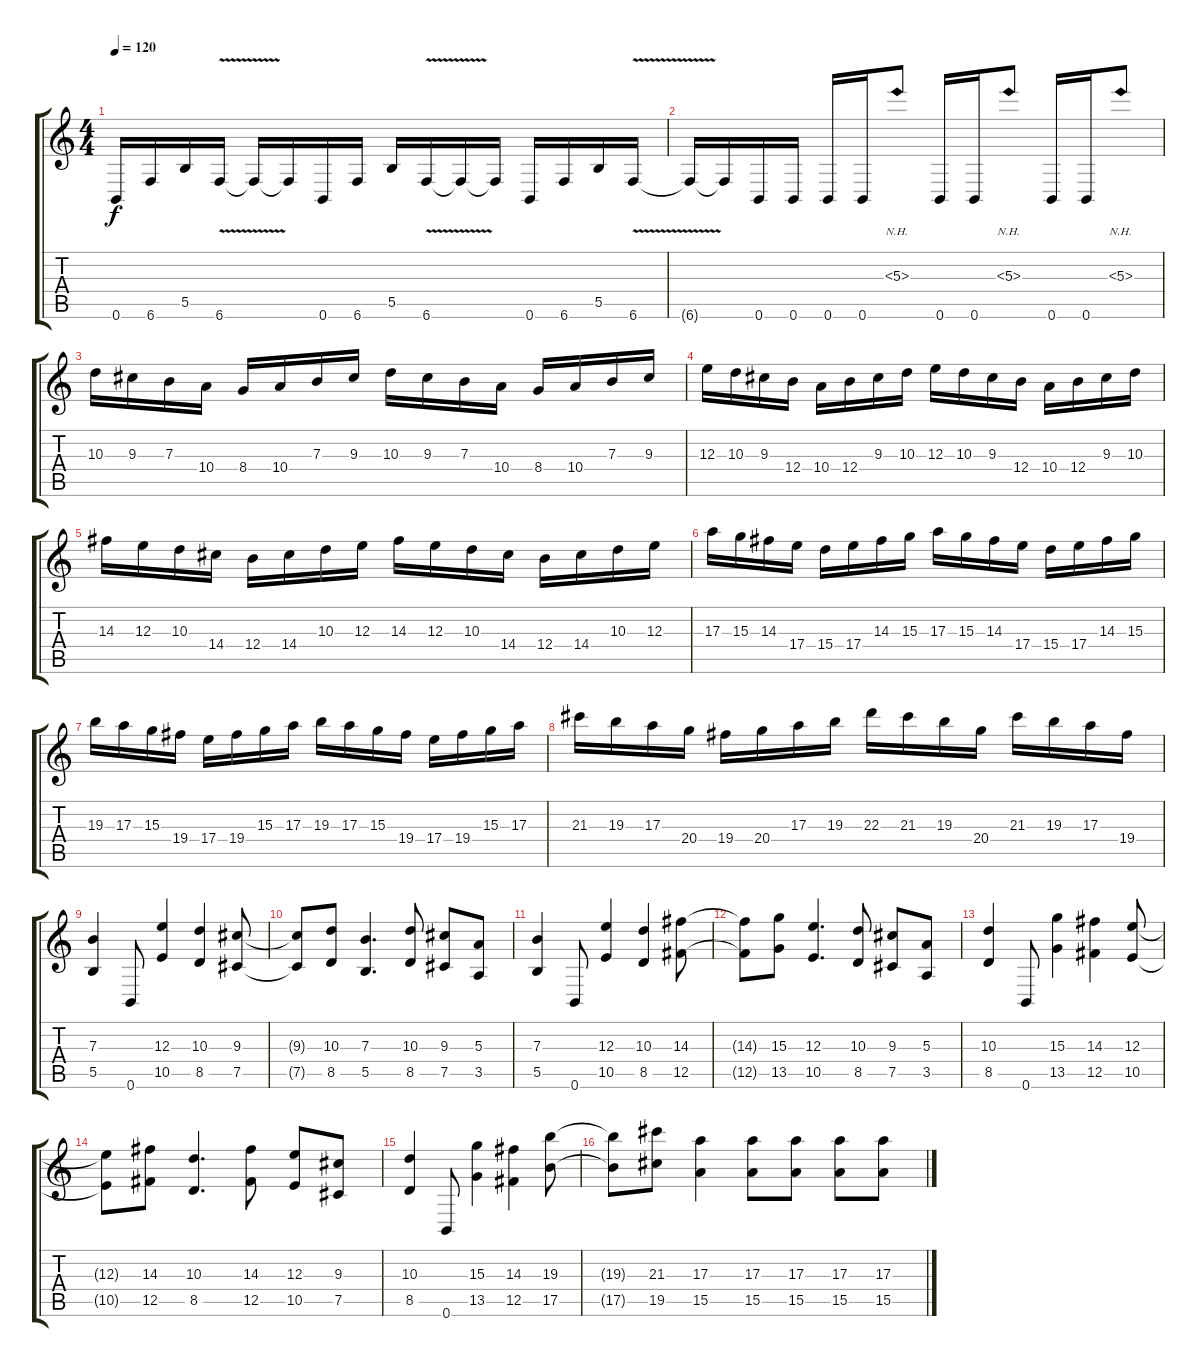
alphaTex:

\track ("  " "  ") {instrument overdrivenguitar}
\staff {score tabs}
\tuning (Db4 Ab3 E3 B2 Gb2 B1) {hide}
\ts (4 4)
\tempo 120
\clef g2
\ks c
0.6.16{dy f} 6.6.16 5.5.16 6.6{v}.16 6.6{t}.16 6.6{t}.16 0.6.16 6.6.16 5.5.16 6.6{v}.16 6.6{t}.16 6.6{t}.16 0.6.16 6.6.16 5.5.16 6.6{v}.16 |
6.6{t}.16 6.6{t}.16 0.6.16 0.6.16 0.6.16 0.6.16 5.3{nh}.8 0.6.16 0.6.16 5.3{nh}.8 0.6.16 0.6.16 5.3{nh}.8 |
10.3.16 9.3.16 7.3.16 10.4.16 8.4.16 10.4.16 7.3.16 9.3.16 10.3.16 9.3.16 7.3.16 10.4.16 8.4.16 10.4.16 7.3.16 9.3.16 |
12.3.16 10.3.16 9.3.16 12.4.16 10.4.16 12.4.16 9.3.16 10.3.16 12.3.16 10.3.16 9.3.16 12.4.16 10.4.16 12.4.16 9.3.16 10.3.16 |
14.3.16 12.3.16 10.3.16 14.4.16 12.4.16 14.4.16 10.3.16 12.3.16 14.3.16 12.3.16 10.3.16 14.4.16 12.4.16 14.4.16 10.3.16 12.3.16 |
17.3.16 15.3.16 14.3.16 17.4.16 15.4.16 17.4.16 14.3.16 15.3.16 17.3.16 15.3.16 14.3.16 17.4.16 15.4.16 17.4.16 14.3.16 15.3.16 |
19.3.16 17.3.16 15.3.16 19.4.16 17.4.16 19.4.16 15.3.16 17.3.16 19.3.16 17.3.16 15.3.16 19.4.16 17.4.16 19.4.16 15.3.16 17.3.16 |
21.3.16 19.3.16 17.3.16 20.4.16 19.4.16 20.4.16 17.3.16 19.3.16 22.3.16 21.3.16 19.3.16 20.4.16 21.3.16 19.3.16 17.3.16 19.4.16 |
(7.3 5.5).4 0.6.8 (12.3 10.5).4 (10.3 8.5).4 (9.3 7.5).8 |
(9.3{t} 7.5{t}).8 (10.3 8.5).8 (7.3 5.5).4{d} (10.3 8.5).8 (9.3 7.5).8 (5.3 3.5).8 |
(7.3 5.5).4 0.6.8 (12.3 10.5).4 (10.3 8.5).4 (14.3 12.5).8 |
(14.3{t} 12.5{t}).8 (15.3 13.5).8 (12.3 10.5).4{d} (10.3 8.5).8 (9.3 7.5).8 (5.3 3.5).8 |
(10.3 8.5).4 0.6.8 (15.3 13.5).4 (14.3 12.5).4 (12.3 10.5).8 |
(12.3{t} 10.5{t}).8 (14.3 12.5).8 (10.3 8.5).4{d} (14.3 12.5).8 (12.3 10.5).8 (9.3 7.5).8 |
(10.3 8.5).4 0.6.8 (15.3 13.5).4 (14.3 12.5).4 (19.3 17.5).8 |
(19.3{t} 17.5{t}).8 (21.3 19.5).8 (17.3 15.5).4 (17.3 15.5).8 (17.3 15.5).8 (17.3 15.5).8 (17.3 15.5).8
